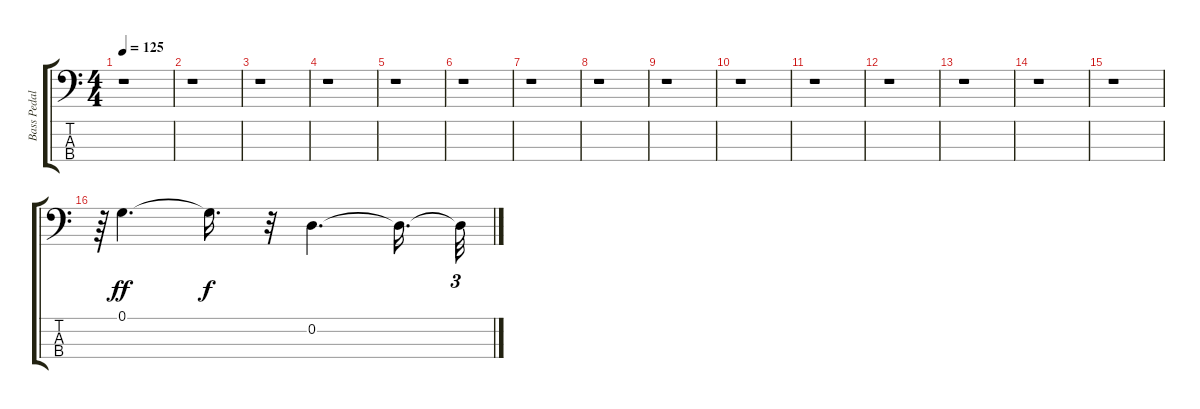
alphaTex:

\track ("Bass Pedal" "Bass Pedal") {instrument fretlessbass}
\staff {score tabs}
\tuning (G2 D2 A1 E1) {hide}
\ts (4 4)
\tempo 125
\clef f4
\ks c
r.1{dy f} |
r.1 |
r.1 |
r.1 |
r.1 |
r.1 |
r.1 |
r.1 |
r.1 |
r.1 |
r.1 |
r.1 |
r.1 |
r.1 |
r.1 |
r.64{tu (3 2)} 0.1.4{d dy ff instrument fretlessbass} 0.1{t}.16{d dy f} r.32 0.2.4{d} 0.2{t}.16{d} 0.2{t}.32{tu (3 2)}
